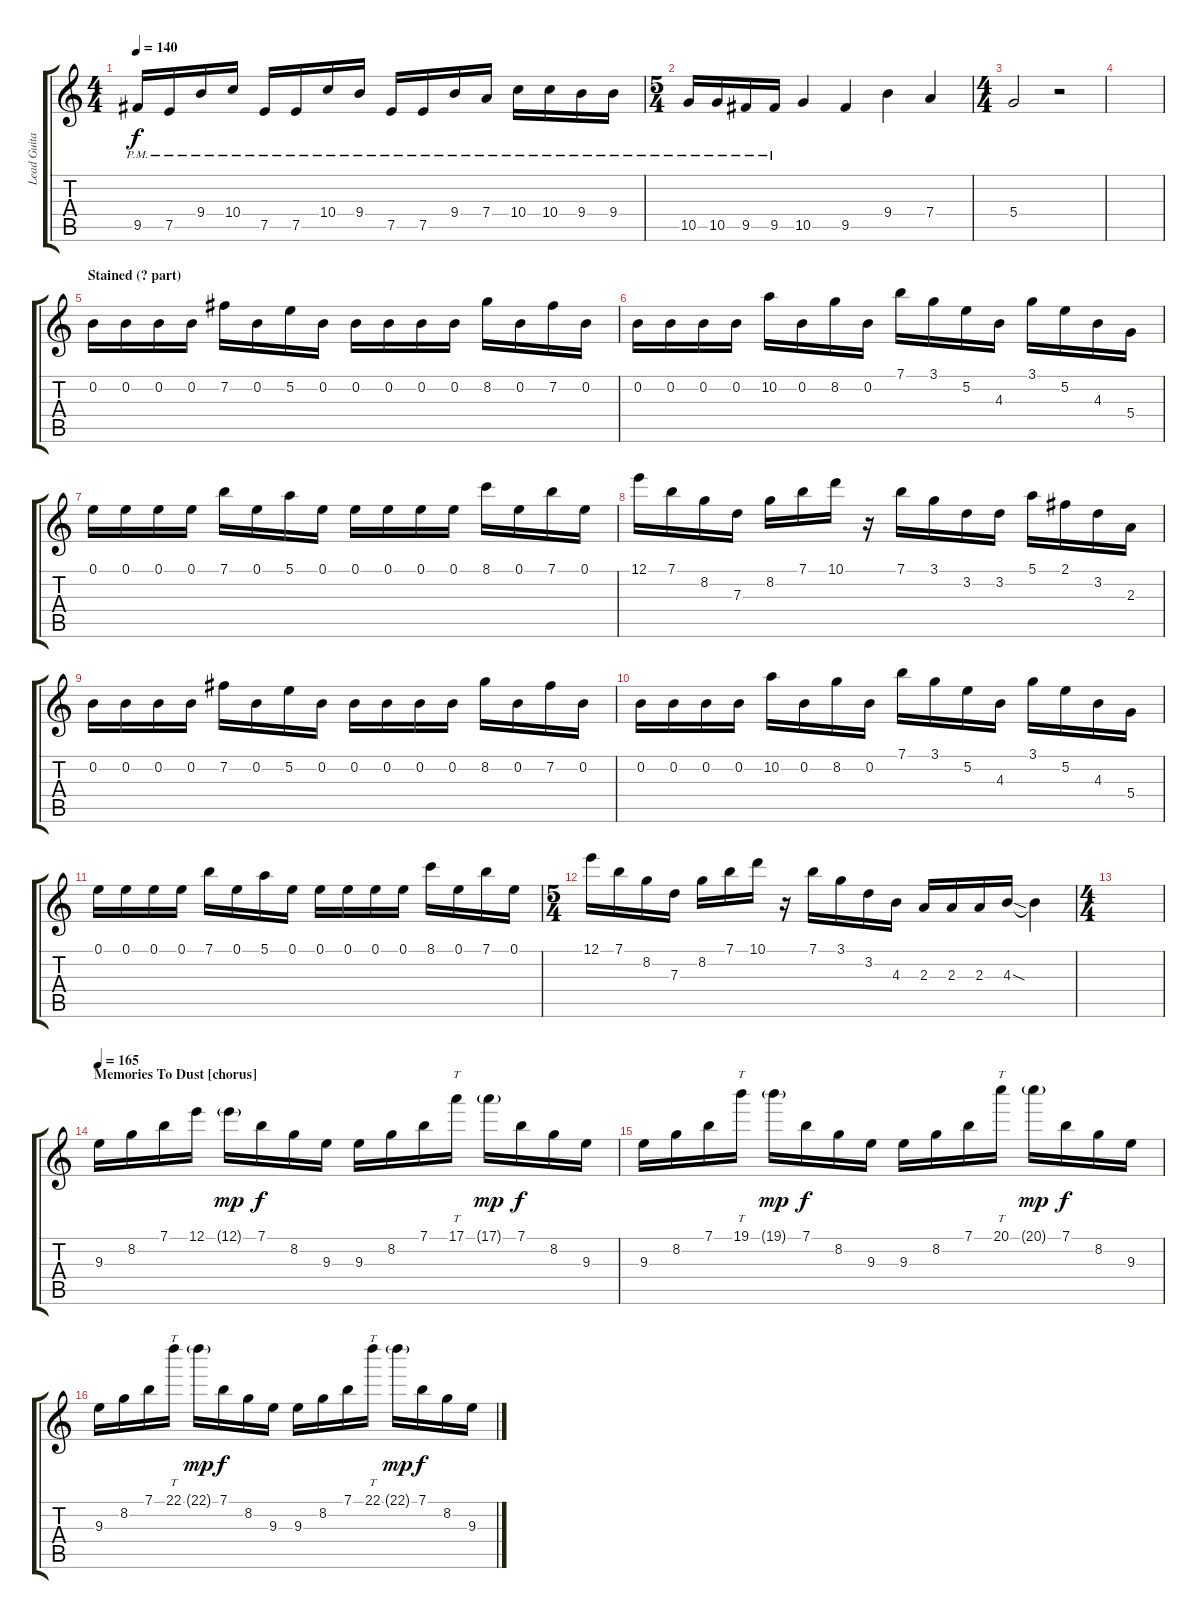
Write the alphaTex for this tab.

\track ("Lead Guitar" "Lead Guita") {instrument overdrivenguitar}
\staff {score tabs}
\tuning (E4 B3 G3 D3 A2 D2) {hide}
\ts (4 4)
\tempo 140
\clef g2
\ks c
9.5{pm}.16{dy f} 7.5{pm}.16 9.4{pm}.16 10.4{pm}.16 7.5{pm}.16 7.5{pm}.16 10.4{pm}.16 9.4{pm}.16 7.5{pm}.16 7.5{pm}.16 9.4{pm}.16 7.4{pm}.16 10.4{pm}.16 10.4{pm}.16 9.4{pm}.16 9.4{pm}.16 |
\ts (5 4)
10.5{pm}.16 10.5{pm}.16 9.5{pm}.16 9.5{pm}.16 10.5.4 9.5.4 9.4.4 7.4.4 |
\ts (4 4)
5.4.2 r.2 |
|
\section ("" "Stained (? part)")
0.2.16{volume 12 instrument overdrivenguitar} 0.2.16 0.2.16 0.2.16 7.2.16 0.2.16 5.2.16 0.2.16 0.2.16 0.2.16 0.2.16 0.2.16 8.2.16 0.2.16 7.2.16 0.2.16 |
0.2.16 0.2.16 0.2.16 0.2.16 10.2.16 0.2.16 8.2.16 0.2.16 7.1.16 3.1.16 5.2.16 4.3.16 3.1.16 5.2.16 4.3.16 5.4.16 |
0.1.16 0.1.16 0.1.16 0.1.16 7.1.16 0.1.16 5.1.16 0.1.16 0.1.16 0.1.16 0.1.16 0.1.16 8.1.16 0.1.16 7.1.16 0.1.16 |
12.1.16 7.1.16 8.2.16 7.3.16 8.2.16 7.1.16 10.1.16 r.16{volume 10} 7.1.16{volume 12} 3.1.16 3.2.16 3.2.16 5.1.16 2.1.16 3.2.16 2.3.16 |
0.2.16{volume 12} 0.2.16 0.2.16 0.2.16 7.2.16 0.2.16 5.2.16 0.2.16 0.2.16 0.2.16 0.2.16 0.2.16 8.2.16 0.2.16 7.2.16 0.2.16 |
0.2.16 0.2.16 0.2.16 0.2.16 10.2.16 0.2.16 8.2.16 0.2.16 7.1.16 3.1.16 5.2.16 4.3.16 3.1.16 5.2.16 4.3.16 5.4.16 |
0.1.16 0.1.16 0.1.16 0.1.16 7.1.16 0.1.16 5.1.16 0.1.16 0.1.16 0.1.16 0.1.16 0.1.16 8.1.16 0.1.16 7.1.16 0.1.16 |
\ts (5 4)
12.1.16 7.1.16 8.2.16 7.3.16 8.2.16 7.1.16 10.1.16 r.16{volume 10} 7.1.16{volume 12} 3.1.16 3.2.16 4.3.16 2.3.16 2.3.16 2.3.16 4.3{sod}.16 4.3{t}.4 |
\ts (4 4)
|
\section ("" "Memories To Dust [chorus]")
\tempo 165
9.3.16{volume 10 balance 8 instrument overdrivenguitar} 8.2.16 7.1.16 12.1.16 12.1{g}.16{dy mp} 7.1.16{dy f} 8.2.16 9.3.16 9.3.16 8.2.16 7.1.16 17.1.16{tt} 17.1{g}.16{dy mp} 7.1.16{dy f} 8.2.16 9.3.16 |
9.3.16 8.2.16 7.1.16 19.1.16{tt} 19.1{g}.16{dy mp} 7.1.16{dy f} 8.2.16 9.3.16 9.3.16 8.2.16 7.1.16 20.1.16{tt} 20.1{g}.16{dy mp} 7.1.16{dy f} 8.2.16 9.3.16 |
9.3.16 8.2.16 7.1.16 22.1.16{tt} 22.1{g}.16{dy mp} 7.1.16{dy f} 8.2.16 9.3.16 9.3.16 8.2.16 7.1.16 22.1.16{tt} 22.1{g}.16{dy mp} 7.1.16{dy f} 8.2.16 9.3.16
